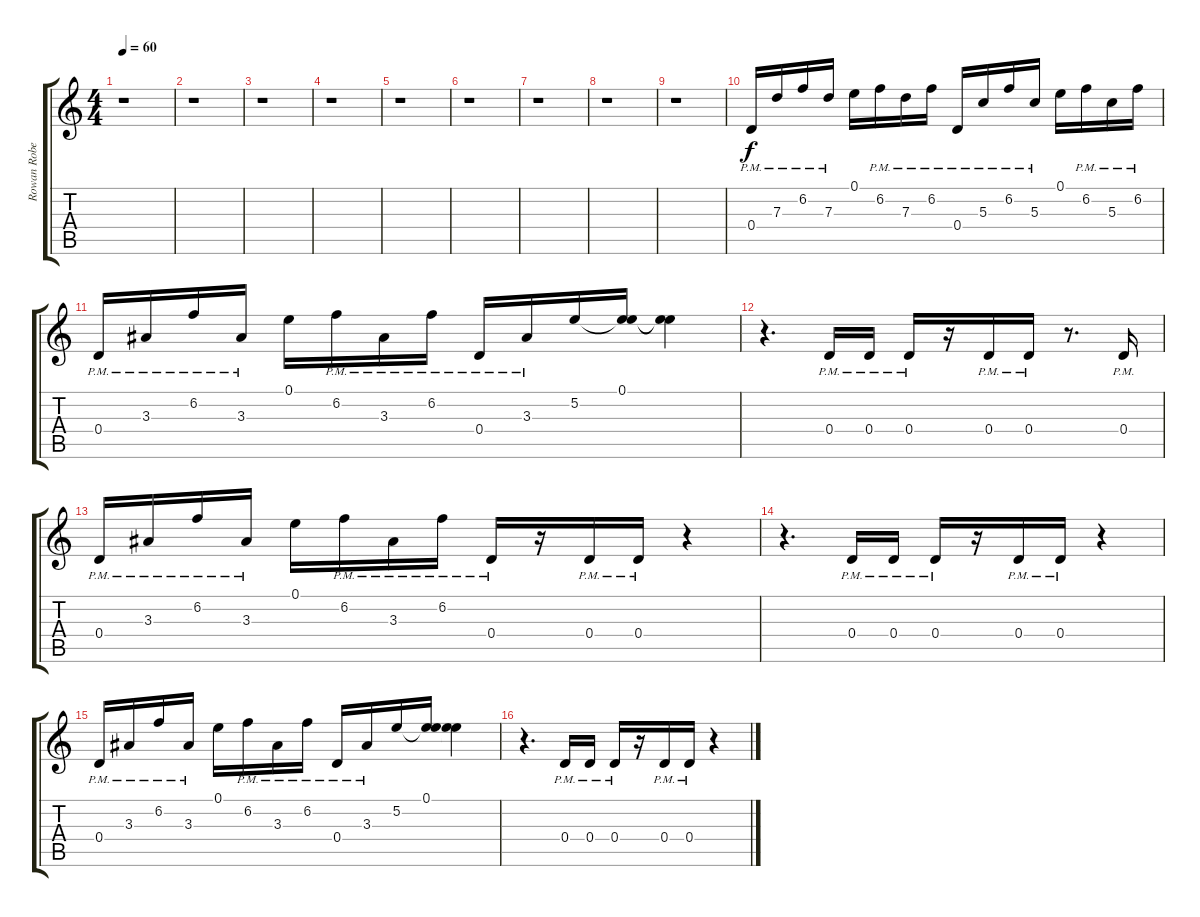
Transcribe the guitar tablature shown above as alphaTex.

\track ("Rowan Robertson IV" "Rowan Robe") {instrument distortionguitar}
\staff {score tabs}
\tuning (E4 B3 G3 D3 A2 D2) {hide}
\ts (4 4)
\tempo 60
\clef g2
\ks c
r.1{dy f} |
r.1 |
r.1 |
r.1 |
r.1 |
r.1 |
r.1 |
r.1 |
r.1 |
0.4{pm}.16 7.3{pm}.16 6.2{pm}.16 7.3{pm}.16 0.1.16 6.2{pm}.16 7.3{pm}.16 6.2{pm}.16 0.4{pm}.16 5.3{pm}.16 6.2{pm}.16 5.3{pm}.16 0.1.16 6.2{pm}.16 5.3{pm}.16 6.2{pm}.16 |
0.4{pm}.16 3.3{pm}.16 6.2{pm}.16 3.3{pm}.16 0.1.16 6.2{pm}.16 3.3{pm}.16 6.2{pm}.16 0.4{pm}.16 3.3{pm}.16 5.2.16 (0.1 5.2{t}).16 (0.1{t} 5.2{t}).4 |
r.4{d} 0.4{pm}.16 0.4{pm}.16 0.4{pm}.16 r.16 0.4{pm}.16 0.4{pm}.16 r.8{d} 0.4{pm}.16 |
0.4{pm}.16 3.3{pm}.16 6.2{pm}.16 3.3{pm}.16 0.1.16 6.2{pm}.16 3.3{pm}.16 6.2{pm}.16 0.4{pm}.16 r.16 0.4{pm}.16 0.4{pm}.16 r.4 |
r.4{d} 0.4{pm}.16 0.4{pm}.16 0.4{pm}.16 r.16 0.4{pm}.16 0.4{pm}.16 r.4 |
0.4{pm}.16 3.3{pm}.16 6.2{pm}.16 3.3{pm}.16 0.1.16 6.2{pm}.16 3.3{pm}.16 6.2{pm}.16 0.4{pm}.16 3.3{pm}.16 5.2.16 (0.1 5.2{t}).16 (0.1{t} 5.2{t}).4 |
r.4{d} 0.4{pm}.16 0.4{pm}.16 0.4{pm}.16 r.16 0.4{pm}.16 0.4{pm}.16 r.4
